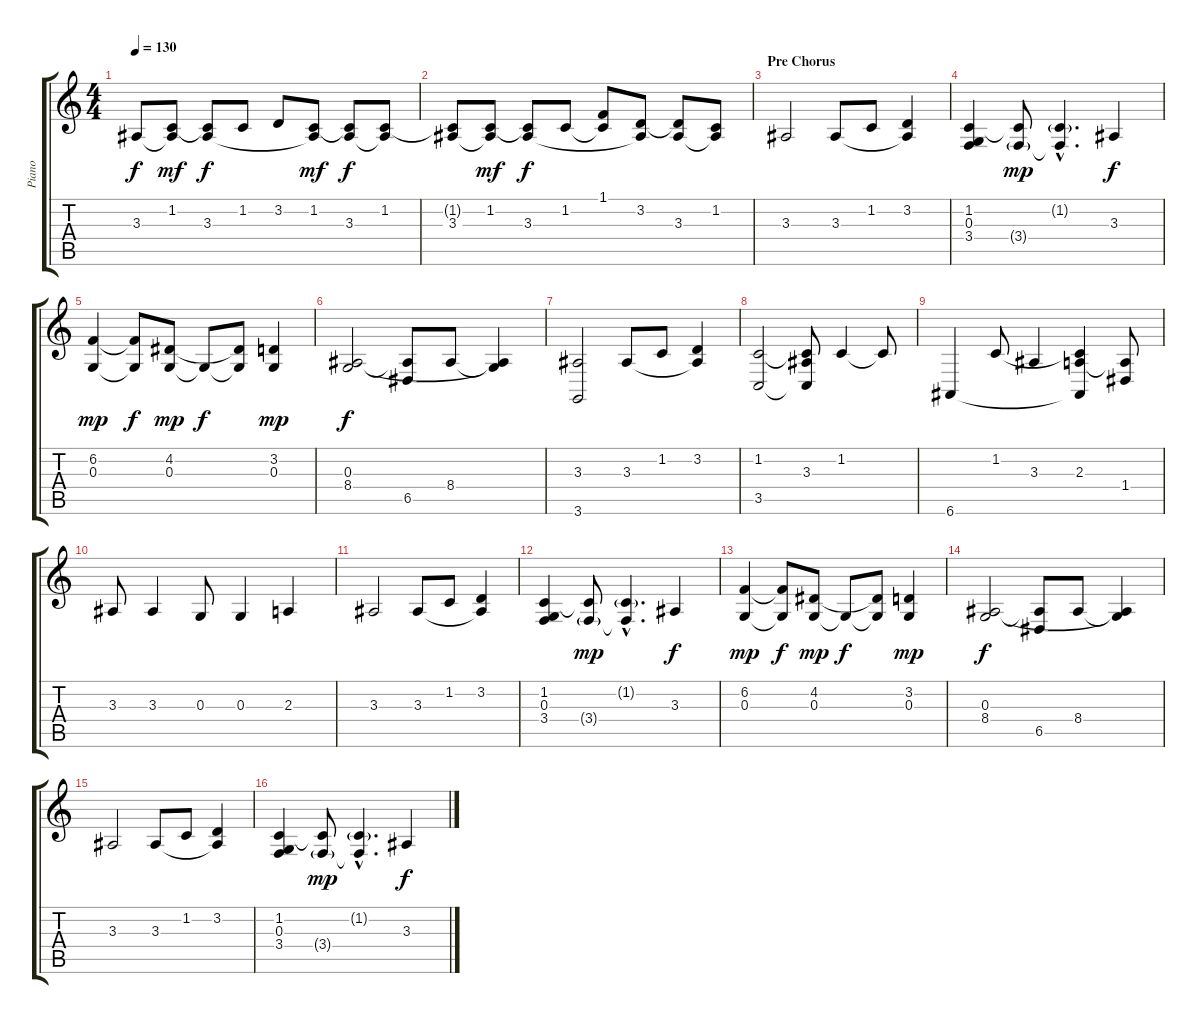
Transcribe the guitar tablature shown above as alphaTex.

\track ("Piano" "Piano") {instrument acousticgrandpiano}
\staff {score tabs}
\tuning (E4 B3 G3 D3 A2 E2) {hide}
\ts (4 4)
\tempo 130
\clef g2
\ks c
3.3.8{dy f} (1.2 3.3{t}).8{dy mf} (1.2{t} 3.3).8{dy f} 1.2.8 3.2.8 (1.2 3.3{t}).8{dy mf} (1.2{t} 3.3).8{dy f} (1.2 3.3{t}).8 |
(1.2{t} 3.3).8 (1.2 3.3{t}).8{dy mf} (1.2{t} 3.3).8{dy f} 1.2.8 (1.1 1.2{t}).8 (3.2 3.3{t}).8 (3.2{t} 3.3).8 (1.2 3.3{t}).8 |
\section ("" "Pre Chorus")
3.3.2{volume 12 balance 8} 3.3.8 1.2.8 (3.2 3.3{t}).4 |
(1.2 0.3 3.4).4 (1.2{t} 3.4{g}).8{dy mp} (1.2{g hac} 3.4{hac t}).4{d} 3.3.4{dy f} |
(6.2 0.3).4{dy mp} (6.2{t} 0.3{t}).8{dy f} (4.2 0.3).8{dy mp} 0.3{t}.8{dy f} (4.2{t} 0.3{t}).8 (3.2 0.3).4{dy mp} |
(0.3 8.4).2{dy f} (8.4{t} 6.5).8 8.4.8 (0.3{t} 8.4{t}).4 |
(3.3 3.6).2 3.3.8 1.2.8 (3.2 3.3{t}).4 |
(1.2 3.5).2 (1.2{t} 3.3 3.5{t}).8 1.2.4 1.2{t}.8 |
6.6.4 1.2.8 3.3.4 (1.2{t} 2.3 6.6{t}).4 (2.3{t} 1.4).8 |
3.3.8 3.3.4 0.3.8 0.3.4 2.3.4 |
3.3.2{volume 12 balance 8} 3.3.8 1.2.8 (3.2 3.3{t}).4 |
(1.2 0.3 3.4).4 (1.2{t} 3.4{g}).8{dy mp} (1.2{g hac} 3.4{hac t}).4{d} 3.3.4{dy f} |
(6.2 0.3).4{dy mp} (6.2{t} 0.3{t}).8{dy f} (4.2 0.3).8{dy mp} 0.3{t}.8{dy f} (4.2{t} 0.3{t}).8 (3.2 0.3).4{dy mp} |
(0.3 8.4).2{dy f} (8.4{t} 6.5).8 8.4.8 (0.3{t} 8.4{t}).4 |
3.3.2{volume 12 balance 8} 3.3.8 1.2.8 (3.2 3.3{t}).4 |
(1.2 0.3 3.4).4 (1.2{t} 3.4{g}).8{dy mp} (1.2{g hac} 3.4{hac t}).4{d} 3.3.4{dy f}
